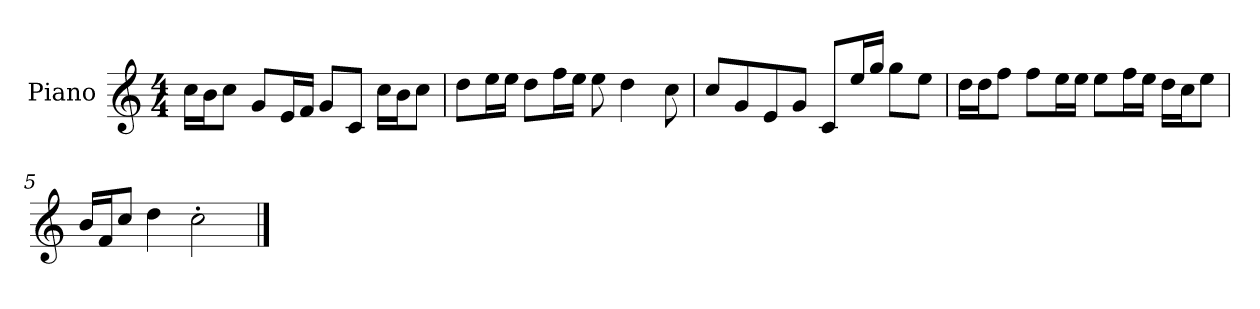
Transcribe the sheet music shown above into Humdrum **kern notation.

**kern
*part1
*staff1
*I"Piano
*I'P-no
*clefG2
*k[]
*M4/4
*MM90
=1
16cc\LL
16b\J
8cc\J
8g/L
16e/L
16f/JJ
8g/L
8c/J
16cc\LL
16b\J
8cc\J
=2
8dd\L
16ee\L
16ee\JJ
8dd\L
16ff\L
16ee\JJ
8ee\
4dd\
8cc\
=3
8cc/L
8g/
8e/
8g/J
8c/L
16ee/L
16gg/JJ
8gg\L
8ee\J
=4
16dd\LL
16dd\J
8ff\J
8ff\L
16ee\L
16ee\JJ
8ee\L
16ff\L
16ee\JJ
16dd\LL
16cc\J
8ee\J
!!LO:LB:g=z
=5
16b/LL
16f/J
8cc/J
4dd\
2cc'\
==
*-
